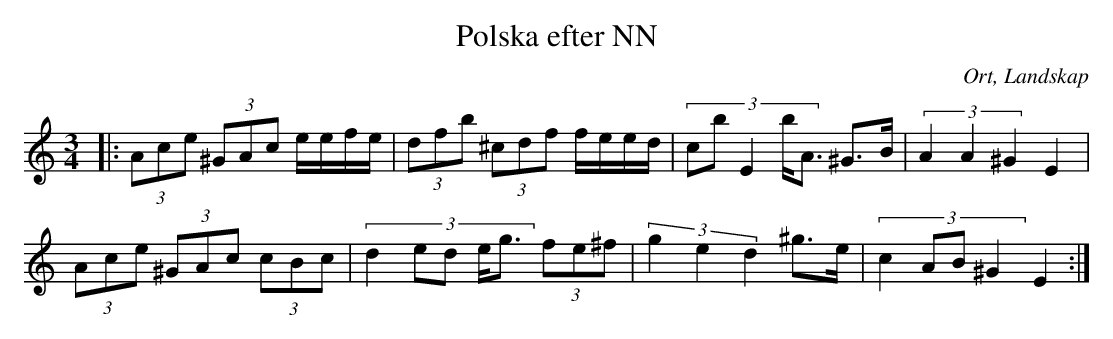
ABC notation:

X:1
T:Polska efter NN
O:Ort, Landskap
M:3/4
L:1/8
K:C
|: (3 Ace (3^GAc e/e/f/e/| (3 dfb (3^cdf f/e/e/d/|(3:2:5 cb E2 b<A ^G>B|(3:2:3 A2 A2 ^G2 E2|
(3 Ace (3^GAc (3cBc| (3:2:5 d2 ed e<g (3fe^f|(3:2:3 g2 e2 d2 ^g>e|(3:2:4 c2 AB ^G2 E2:|
